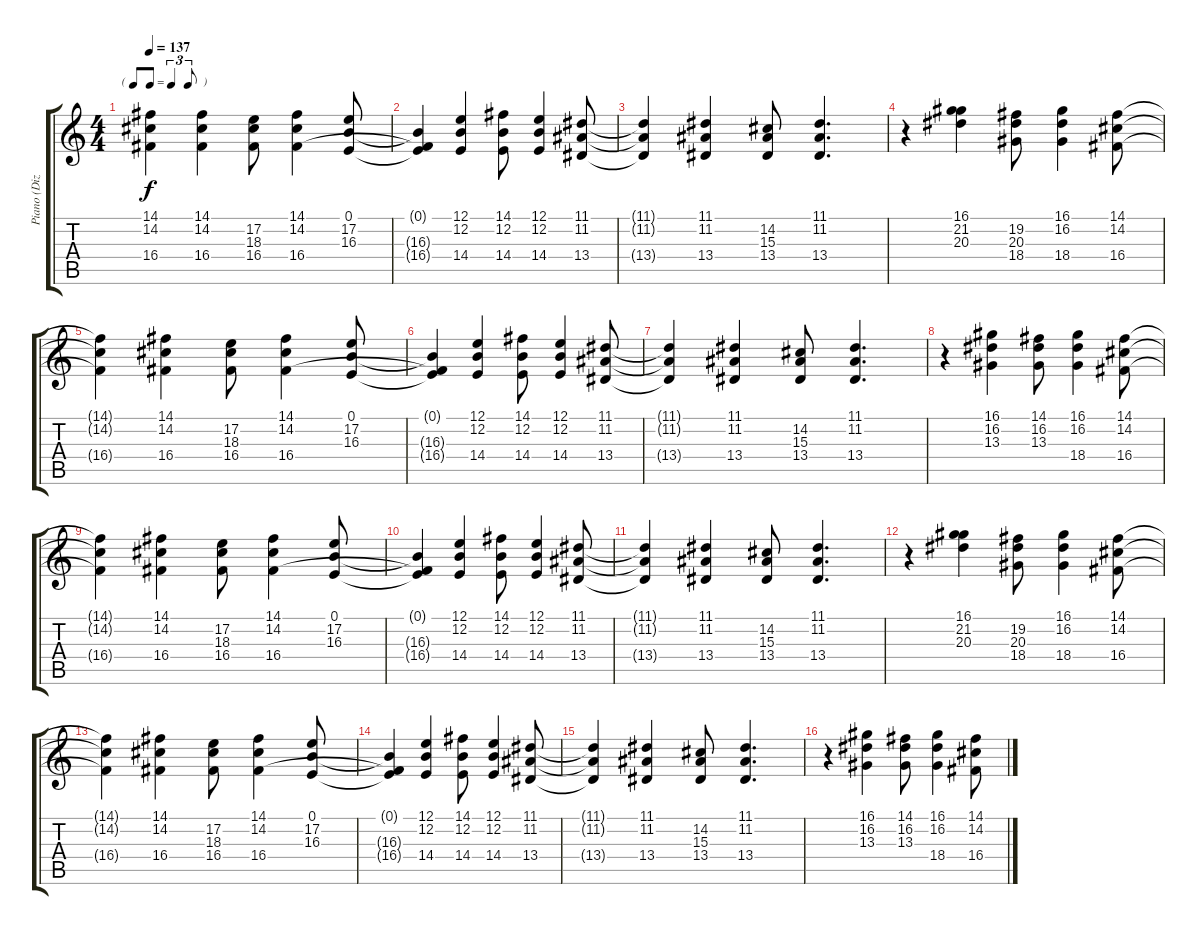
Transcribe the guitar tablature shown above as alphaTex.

\track ("Piano (Dizzy)" "Piano (Diz") {instrument acousticgrandpiano}
\staff {score tabs}
\tuning (E4 B3 G3 D3 A2 E2) {hide}
\ts (4 4)
\tf triplet8th
\tempo 137
\clef g2
\ks c
(14.1{t} 14.2{t} 16.4{t}).4{dy f} (14.1 14.2 16.4).4 (17.2 18.3 16.4).8 (14.1 14.2 16.4).4 (0.1 17.2 16.3).8 |
(0.1{t} 16.3{t} 16.4{t}).4 (12.1 12.2 14.4).4 (14.1 12.2 14.4).8 (12.1 12.2 14.4).4 (11.1 11.2 13.4).8 |
(11.1{t} 11.2{t} 13.4{t}).4 (11.1 11.2 13.4).4 (14.2 15.3 13.4).8 (11.1 11.2 13.4).4{d} |
r.4{volume 9} (16.1 21.2 20.3).4 (19.2 20.3 18.4).8 (16.1 16.2 18.4).4 (14.1 14.2 16.4).8 |
(14.1{t} 14.2{t} 16.4{t}).4 (14.1 14.2 16.4).4 (17.2 18.3 16.4).8 (14.1 14.2 16.4).4 (0.1 17.2 16.3).8 |
(0.1{t} 16.3{t} 16.4{t}).4 (12.1 12.2 14.4).4 (14.1 12.2 14.4).8 (12.1 12.2 14.4).4 (11.1 11.2 13.4).8 |
(11.1{t} 11.2{t} 13.4{t}).4 (11.1 11.2 13.4).4 (14.2 15.3 13.4).8 (11.1 11.2 13.4).4{d} |
r.4 (16.1 16.2 13.3).4 (14.1 16.2 13.3).8 (16.1 16.2 18.4).4 (14.1 14.2 16.4).8 |
(14.1{t} 14.2{t} 16.4{t}).4 (14.1 14.2 16.4).4 (17.2 18.3 16.4).8 (14.1 14.2 16.4).4 (0.1 17.2 16.3).8 |
(0.1{t} 16.3{t} 16.4{t}).4 (12.1 12.2 14.4).4 (14.1 12.2 14.4).8 (12.1 12.2 14.4).4 (11.1 11.2 13.4).8 |
(11.1{t} 11.2{t} 13.4{t}).4 (11.1 11.2 13.4).4 (14.2 15.3 13.4).8 (11.1 11.2 13.4).4{d} |
r.4 (16.1 21.2 20.3).4 (19.2 20.3 18.4).8 (16.1 16.2 18.4).4 (14.1 14.2 16.4).8 |
(14.1{t} 14.2{t} 16.4{t}).4 (14.1 14.2 16.4).4 (17.2 18.3 16.4).8 (14.1 14.2 16.4).4 (0.1 17.2 16.3).8 |
(0.1{t} 16.3{t} 16.4{t}).4 (12.1 12.2 14.4).4 (14.1 12.2 14.4).8 (12.1 12.2 14.4).4 (11.1 11.2 13.4).8 |
(11.1{t} 11.2{t} 13.4{t}).4 (11.1 11.2 13.4).4 (14.2 15.3 13.4).8 (11.1 11.2 13.4).4{d} |
r.4 (16.1 16.2 13.3).4 (14.1 16.2 13.3).8 (16.1 16.2 18.4).4 (14.1 14.2 16.4).8
